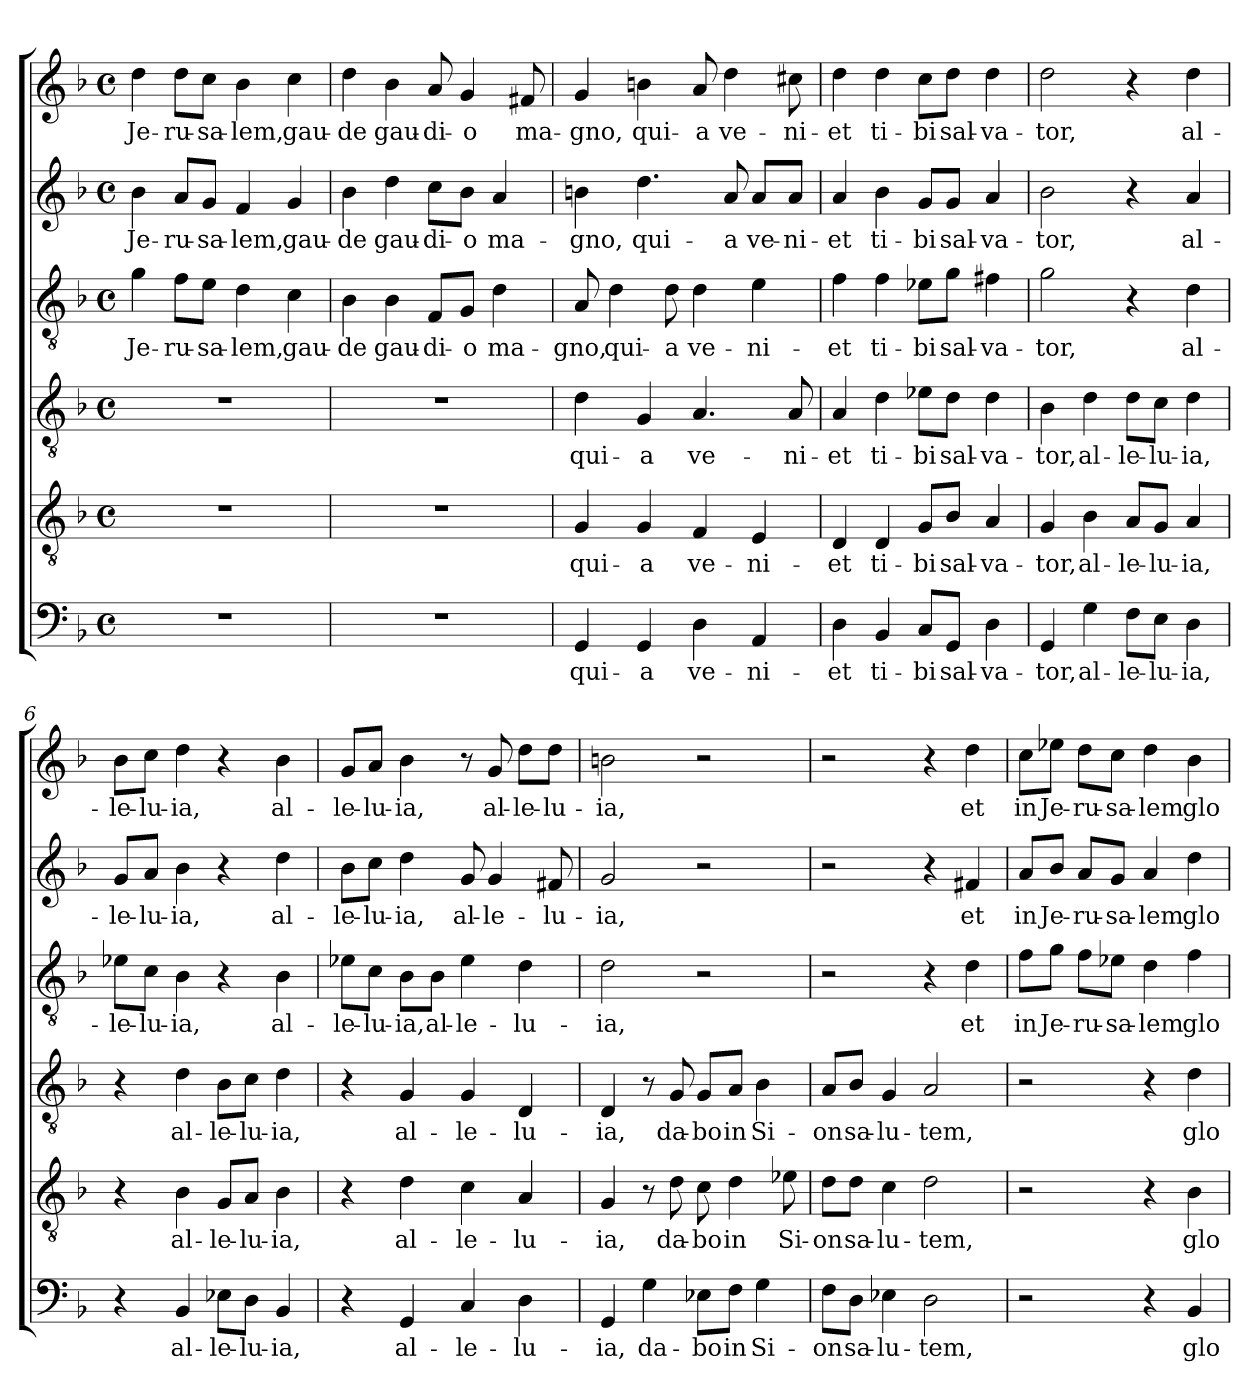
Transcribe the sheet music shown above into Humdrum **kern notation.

**kern	**text	**kern	**text	**kern	**text	**kern	**text	**kern	**text	**kern	**text
*part6	*part6	*part5	*part5	*part4	*part4	*part3	*part3	*part2	*part2	*part1	*part1
*staff6	*staff6	*staff5	*staff5	*staff4	*staff4	*staff3	*staff3	*staff2	*staff2	*staff1	*staff1
*clefF4	*	*clefGv2	*	*clefGv2	*	*clefGv2	*	*clefG2	*	*clefG2	*
*k[b-]	*	*k[b-]	*	*k[b-]	*	*k[b-]	*	*k[b-]	*	*k[b-]	*
*F:	*	*F:	*	*F:	*	*F:	*	*F:	*	*F:	*
*M4/4	*	*M4/4	*	*M4/4	*	*M4/4	*	*M4/4	*	*M4/4	*
*met(c)	*	*met(c)	*	*met(c)	*	*met(c)	*	*met(c)	*	*met(c)	*
=1	=1	=1	=1	=1	=1	=1	=1	=1	=1	=1	=1
!	!	!	!	!	!	!	!LO:LY:b	!	!LO:LY:b	!	!LO:LY:b
1r	.	1r	.	1r	.	4g\	Je-	4b-\	Je-	4dd\	Je-
!	!	!	!	!	!	!	!LO:LY:b	!	!LO:LY:b	!	!LO:LY:b
.	.	.	.	.	.	8f\L	-ru-	8a/L	-ru-	8dd\L	-ru-
!	!	!	!	!	!	!	!LO:LY:b	!	!LO:LY:b	!	!LO:LY:b
.	.	.	.	.	.	8e\J	-sa-	8g/J	-sa-	8cc\J	-sa-
!	!	!	!	!	!	!	!LO:LY:b	!	!LO:LY:b	!	!LO:LY:b
.	.	.	.	.	.	4d\	-lem,	4f/	-lem,	4b-\	-lem,
!	!	!	!	!	!	!	!LO:LY:b	!	!LO:LY:b	!	!LO:LY:b
.	.	.	.	.	.	4c\	gau-	4g/	gau-	4cc\	gau-
=2	=2	=2	=2	=2	=2	=2	=2	=2	=2	=2	=2
!	!	!	!	!	!	!	!LO:LY:b	!	!LO:LY:b	!	!LO:LY:b
1r	.	1r	.	1r	.	4B-\	-de	4b-\	-de	4dd\	-de
!	!	!	!	!	!	!	!LO:LY:b	!	!LO:LY:b	!	!LO:LY:b
.	.	.	.	.	.	4B-\	gau-	4dd\	gau-	4b-\	gau-
!	!	!	!	!	!	!	!LO:LY:b	!	!LO:LY:b	!	!LO:LY:b
.	.	.	.	.	.	8F/L	-di-	8cc\L	-di-	8a/	-di-
!	!	!	!	!	!	!	!LO:LY:b	!	!LO:LY:b	!	!LO:LY:b
.	.	.	.	.	.	8G/J	-o	8b-\J	-o	4g/	-o
!	!	!	!	!	!	!	!LO:LY:b	!	!LO:LY:b	!	!
.	.	.	.	.	.	4d\	ma-	4a/	ma-	.	.
!	!	!	!	!	!	!	!	!	!	!	!LO:LY:b
.	.	.	.	.	.	.	.	.	.	8f#X/	ma-
=3	=3	=3	=3	=3	=3	=3	=3	=3	=3	=3	=3
!	!LO:LY:b	!	!LO:LY:b	!	!LO:LY:b	!	!LO:LY:b	!	!LO:LY:b	!	!LO:LY:b
4GG/	qui-	4G/	qui-	4d\	qui-	8A/	-gno,	4bn\	-gno,	4g/	-gno,
!	!	!	!	!	!	!	!LO:LY:b	!	!	!	!
.	.	.	.	.	.	4d\	qui-	.	.	.	.
!	!LO:LY:b	!	!LO:LY:b	!	!LO:LY:b	!	!	!	!LO:LY:b	!	!LO:LY:b
4GG/	-a	4G/	-a	4G/	-a	.	.	4.dd\	qui-	4bn\	qui-
!	!	!	!	!	!	!	!LO:LY:b	!	!	!	!
.	.	.	.	.	.	8d\	-a	.	.	.	.
!	!LO:LY:b	!	!LO:LY:b	!	!LO:LY:b	!	!LO:LY:b	!	!	!	!LO:LY:b
4D\	ve-	4F/	ve-	4.A/	ve-	4d\	ve-	.	.	8a/	-a
!	!	!	!	!	!	!	!	!	!LO:LY:b	!	!LO:LY:b
.	.	.	.	.	.	.	.	8a/	-a	4dd\	ve-
!	!LO:LY:b	!	!LO:LY:b	!	!	!	!LO:LY:b	!	!LO:LY:b	!	!
4AA/	-ni-	4E/	-ni-	.	.	4e\	-ni-	8a/L	ve-	.	.
!	!	!	!	!	!LO:LY:b	!	!	!	!LO:LY:b	!	!LO:LY:b
.	.	.	.	8A/	-ni-	.	.	8a/J	-ni-	8cc#X\	-ni-
=4	=4	=4	=4	=4	=4	=4	=4	=4	=4	=4	=4
!	!LO:LY:b	!	!LO:LY:b	!	!LO:LY:b	!	!LO:LY:b	!	!LO:LY:b	!	!LO:LY:b
4D\	-et	4D/	-et	4A/	-et	4f\	-et	4a/	-et	4dd\	-et
!	!LO:LY:b	!	!LO:LY:b	!	!LO:LY:b	!	!LO:LY:b	!	!LO:LY:b	!	!LO:LY:b
4BB-/	ti-	4D/	ti-	4d\	ti-	4f\	ti-	4b-\	ti-	4dd\	ti-
!	!LO:LY:b	!	!LO:LY:b	!	!LO:LY:b	!	!LO:LY:b	!	!LO:LY:b	!	!LO:LY:b
8C/L	-bi	8G/L	-bi	8e-X\L	-bi	8e-X\L	-bi	8g/L	-bi	8cc\L	-bi
!	!LO:LY:b	!	!LO:LY:b	!	!LO:LY:b	!	!LO:LY:b	!	!LO:LY:b	!	!LO:LY:b
8GG/J	sal-	8B-/J	sal-	8d\J	sal-	8g\J	sal-	8g/J	sal-	8dd\J	sal-
!	!LO:LY:b	!	!LO:LY:b	!	!LO:LY:b	!	!LO:LY:b	!	!LO:LY:b	!	!LO:LY:b
4D\	-va-	4A/	-va-	4d\	-va-	4f#X\	-va-	4a/	-va-	4dd\	-va-
=5	=5	=5	=5	=5	=5	=5	=5	=5	=5	=5	=5
!	!LO:LY:b	!	!LO:LY:b	!	!LO:LY:b	!	!LO:LY:b	!	!LO:LY:b	!	!LO:LY:b
4GG/	-tor,	4G/	-tor,	4B-\	-tor,	2g\	-tor,	2b-\	-tor,	2dd\	-tor,
!	!LO:LY:b	!	!LO:LY:b	!	!LO:LY:b	!	!	!	!	!	!
4G\	al-	4B-\	al-	4d\	al-	.	.	.	.	.	.
!	!LO:LY:b	!	!LO:LY:b	!	!LO:LY:b	!	!	!	!	!	!
8F\L	-le-	8A/L	-le-	8d\L	-le-	4r	.	4r	.	4r	.
!	!LO:LY:b	!	!LO:LY:b	!	!LO:LY:b	!	!	!	!	!	!
8E\J	-lu-	8G/J	-lu-	8c\J	-lu-	.	.	.	.	.	.
!	!LO:LY:b	!	!LO:LY:b	!	!LO:LY:b	!	!LO:LY:b	!	!LO:LY:b	!	!LO:LY:b
4D\	-ia,	4A/	-ia,	4d\	-ia,	4d\	al-	4a/	al-	4dd\	al-
=6	=6	=6	=6	=6	=6	=6	=6	=6	=6	=6	=6
!	!	!	!	!	!	!	!LO:LY:b	!	!LO:LY:b	!	!LO:LY:b
4r	.	4r	.	4r	.	8e-X\L	-le-	8g/L	-le-	8b-\L	-le-
!	!	!	!	!	!	!	!LO:LY:b	!	!LO:LY:b	!	!LO:LY:b
.	.	.	.	.	.	8c\J	-lu-	8a/J	-lu-	8cc\J	-lu-
!	!LO:LY:b	!	!LO:LY:b	!	!LO:LY:b	!	!LO:LY:b	!	!LO:LY:b	!	!LO:LY:b
4BB-/	al-	4B-\	al-	4d\	al-	4B-\	-ia,	4b-\	-ia,	4dd\	-ia,
!	!LO:LY:b	!	!LO:LY:b	!	!LO:LY:b	!	!	!	!	!	!
8E-X\L	-le-	8G/L	-le-	8B-\L	-le-	4r	.	4r	.	4r	.
!	!LO:LY:b	!	!LO:LY:b	!	!LO:LY:b	!	!	!	!	!	!
8D\J	-lu-	8A/J	-lu-	8c\J	-lu-	.	.	.	.	.	.
!	!LO:LY:b	!	!LO:LY:b	!	!LO:LY:b	!	!LO:LY:b	!	!LO:LY:b	!	!LO:LY:b
4BB-/	-ia,	4B-\	-ia,	4d\	-ia,	4B-\	al-	4dd\	al-	4b-\	al-
!!LO:LB:g=z
=7	=7	=7	=7	=7	=7	=7	=7	=7	=7	=7	=7
!	!	!	!	!	!	!	!LO:LY:b	!	!LO:LY:b	!	!LO:LY:b
4r	.	4r	.	4r	.	8e-X\L	-le-	8b-\L	-le-	8g/L	-le-
!	!	!	!	!	!	!	!LO:LY:b	!	!LO:LY:b	!	!LO:LY:b
.	.	.	.	.	.	8c\J	-lu-	8cc\J	-lu-	8a/J	-lu-
!	!LO:LY:b	!	!LO:LY:b	!	!LO:LY:b	!	!LO:LY:b	!	!LO:LY:b	!	!LO:LY:b
4GG/	al-	4d\	al-	4G/	al-	8B-\L	-ia,	4dd\	-ia,	4b-\	-ia,
!	!	!	!	!	!	!	!LO:LY:b	!	!	!	!
.	.	.	.	.	.	8B-\J	al-	.	.	.	.
!	!LO:LY:b	!	!LO:LY:b	!	!LO:LY:b	!	!LO:LY:b	!	!LO:LY:b	!	!
4C/	-le-	4c\	-le-	4G/	-le-	4e-\	-le-	8g/	al-	8r	.
!	!	!	!	!	!	!	!	!	!LO:LY:b	!	!LO:LY:b
.	.	.	.	.	.	.	.	4g/	-le-	8g/	al-
!	!LO:LY:b	!	!LO:LY:b	!	!LO:LY:b	!	!LO:LY:b	!	!	!	!LO:LY:b
4D\	-lu-	4A/	-lu-	4D/	-lu-	4d\	-lu-	.	.	8dd\L	-le-
!	!	!	!	!	!	!	!	!	!LO:LY:b	!	!LO:LY:b
.	.	.	.	.	.	.	.	8f#X/	-lu-	8dd\J	-lu-
=8	=8	=8	=8	=8	=8	=8	=8	=8	=8	=8	=8
!	!LO:LY:b	!	!LO:LY:b	!	!LO:LY:b	!	!LO:LY:b	!	!LO:LY:b	!	!LO:LY:b
4GG/	-ia,	4G/	-ia,	4D/	-ia,	2d\	-ia,	2g/	-ia,	2bn\	-ia,
!	!LO:LY:b	!	!	!	!	!	!	!	!	!	!
4G\	da-	8r	.	8r	.	.	.	.	.	.	.
!	!	!	!LO:LY:b	!	!LO:LY:b	!	!	!	!	!	!
.	.	8d\	da-	8G/	da-	.	.	.	.	.	.
!	!LO:LY:b	!	!LO:LY:b	!	!LO:LY:b	!	!	!	!	!	!
8E-X\L	-bo	8c\	-bo	8G/L	-bo	2r	.	2r	.	2r	.
!	!LO:LY:b	!	!LO:LY:b	!	!LO:LY:b	!	!	!	!	!	!
8F\J	in	4d\	in	8A/J	in	.	.	.	.	.	.
!	!LO:LY:b	!	!	!	!LO:LY:b	!	!	!	!	!	!
4G\	Si-	.	.	4B-\	Si-	.	.	.	.	.	.
!	!	!	!LO:LY:b	!	!	!	!	!	!	!	!
.	.	8e-X\	Si-	.	.	.	.	.	.	.	.
=9	=9	=9	=9	=9	=9	=9	=9	=9	=9	=9	=9
!	!LO:LY:b	!	!LO:LY:b	!	!LO:LY:b	!	!	!	!	!	!
8F\L	-on	8d\L	-on	8A/L	-on	2r	.	2r	.	2r	.
!	!LO:LY:b	!	!LO:LY:b	!	!LO:LY:b	!	!	!	!	!	!
8D\J	sa-	8d\J	sa-	8B-/J	sa-	.	.	.	.	.	.
!	!LO:LY:b	!	!LO:LY:b	!	!LO:LY:b	!	!	!	!	!	!
4E-X\	-lu-	4c\	-lu-	4G/	-lu-	.	.	.	.	.	.
!	!LO:LY:b	!	!LO:LY:b	!	!LO:LY:b	!	!	!	!	!	!
2D\	-tem,	2d\	-tem,	2A/	-tem,	4r	.	4r	.	4r	.
!	!	!	!	!	!	!	!LO:LY:b	!	!LO:LY:b	!	!LO:LY:b
.	.	.	.	.	.	4d\	et	4f#X/	et	4dd\	et
=10	=10	=10	=10	=10	=10	=10	=10	=10	=10	=10	=10
!	!	!	!	!	!	!	!LO:LY:b	!	!LO:LY:b	!	!LO:LY:b
2r	.	2r	.	2r	.	8f\L	in	8a/L	in	8cc\L	in
!	!	!	!	!	!	!	!LO:LY:b	!	!LO:LY:b	!	!LO:LY:b
.	.	.	.	.	.	8g\J	Je-	8b-/J	Je-	8ee-X\J	Je-
!	!	!	!	!	!	!	!LO:LY:b	!	!LO:LY:b	!	!LO:LY:b
.	.	.	.	.	.	8f\L	-ru-	8a/L	-ru-	8dd\L	-ru-
!	!	!	!	!	!	!	!LO:LY:b	!	!LO:LY:b	!	!LO:LY:b
.	.	.	.	.	.	8e-X\J	-sa-	8g/J	-sa-	8cc\J	-sa-
!	!	!	!	!	!	!	!LO:LY:b	!	!LO:LY:b	!	!LO:LY:b
4r	.	4r	.	4r	.	4d\	-lem	4a/	-lem	4dd\	-lem
!	!LO:LY:b	!	!LO:LY:b	!	!LO:LY:b	!	!LO:LY:b	!	!LO:LY:b	!	!LO:LY:b
4BB-/	glo-	4B-\	glo-	4d\	glo-	4f\	glo-	4dd\	glo-	4b-\	glo-
=	=	=	=	=	=	=	=	=	=	=	=
*-	*-	*-	*-	*-	*-	*-	*-	*-	*-	*-	*-
